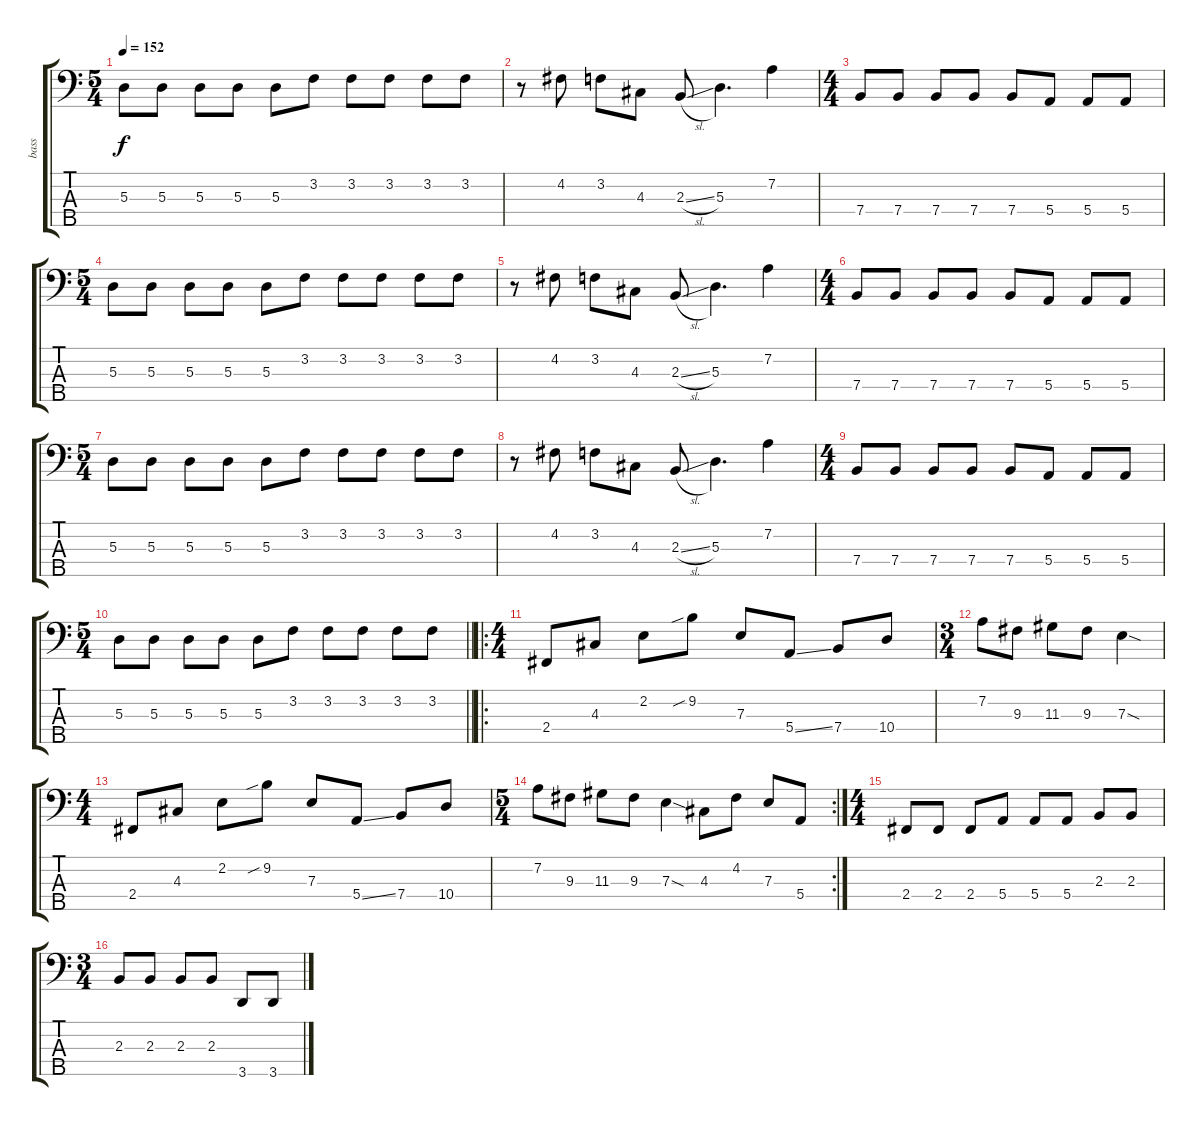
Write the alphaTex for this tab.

\track ("bass" "bass") {instrument electricbassfinger}
\staff {score tabs}
\tuning (G2 D2 A1 E1 B0) {hide}
\ts (5 4)
\tempo 152
\clef f4
\ks c
5.3.8{dy f} 5.3.8 5.3.8 5.3.8 5.3.8 3.2.8 3.2.8 3.2.8 3.2.8 3.2.8 |
r.8 4.2.8 3.2.8 4.3.8 2.3{sl}.8 5.3.4{d} 7.2.4 |
\ts (4 4)
7.4.8 7.4.8 7.4.8 7.4.8 7.4.8 5.4.8 5.4.8 5.4.8 |
\ts (5 4)
5.3.8 5.3.8 5.3.8 5.3.8 5.3.8 3.2.8 3.2.8 3.2.8 3.2.8 3.2.8 |
r.8 4.2.8 3.2.8 4.3.8 2.3{sl}.8 5.3.4{d} 7.2.4 |
\ts (4 4)
7.4.8 7.4.8 7.4.8 7.4.8 7.4.8 5.4.8 5.4.8 5.4.8 |
\ts (5 4)
5.3.8 5.3.8 5.3.8 5.3.8 5.3.8 3.2.8 3.2.8 3.2.8 3.2.8 3.2.8 |
r.8 4.2.8 3.2.8 4.3.8 2.3{sl}.8 5.3.4{d} 7.2.4 |
\ts (4 4)
7.4.8 7.4.8 7.4.8 7.4.8 7.4.8 5.4.8 5.4.8 5.4.8 |
\ts (5 4)
\barLineRight lightlight
5.3.8 5.3.8 5.3.8 5.3.8 5.3.8 3.2.8 3.2.8 3.2.8 3.2.8 3.2.8 |
\ro
\ts (4 4)
2.4.8 4.3.8 2.2.8 9.2{sib}.8 7.3.8 5.4{ss}.8 7.4.8 10.4.8 |
\ts (3 4)
7.2.8 9.3.8 11.3.8 9.3.8 7.3{sod}.4 |
\ts (4 4)
2.4.8 4.3.8 2.2.8 9.2{sib}.8 7.3.8 5.4{ss}.8 7.4.8 10.4.8 |
\rc 2
\ts (5 4)
7.2.8 9.3.8 11.3.8 9.3.8 7.3{sod}.4 4.3.8 4.2.8 7.3.8 5.4.8 |
\ts (4 4)
2.4.8 2.4.8 2.4.8 5.4.8 5.4.8 5.4.8 2.3.8 2.3.8 |
\ts (3 4)
2.3.8 2.3.8 2.3.8 2.3.8 3.5.8 3.5.8
